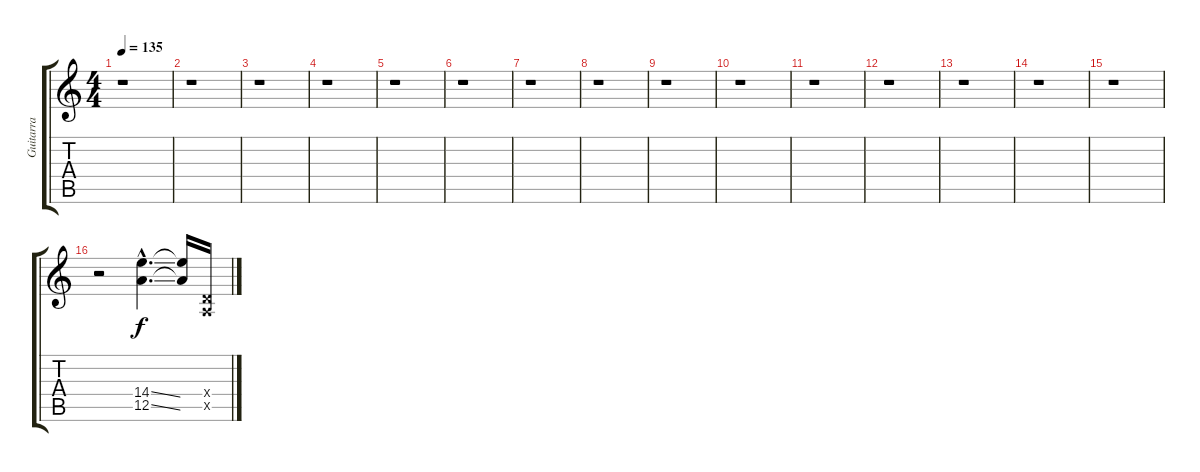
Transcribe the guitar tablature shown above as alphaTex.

\track ("Guitarra" "Guitarra") {instrument distortionguitar}
\staff {score tabs}
\tuning (E4 B3 G3 D3 A2 E2) {hide}
\ts (4 4)
\tempo 135
\clef g2
\ks c
r.1{dy f} |
r.1 |
r.1 |
r.1 |
r.1 |
r.1 |
r.1 |
r.1 |
r.1 |
r.1 |
r.1 |
r.1 |
r.1 |
r.1 |
r.1 |
r.2 (14.4{ss hac} 12.5{ss hac}).4{d} (14.4{t} 12.5{t}).16 (0.4{x} 0.5{x}).16
